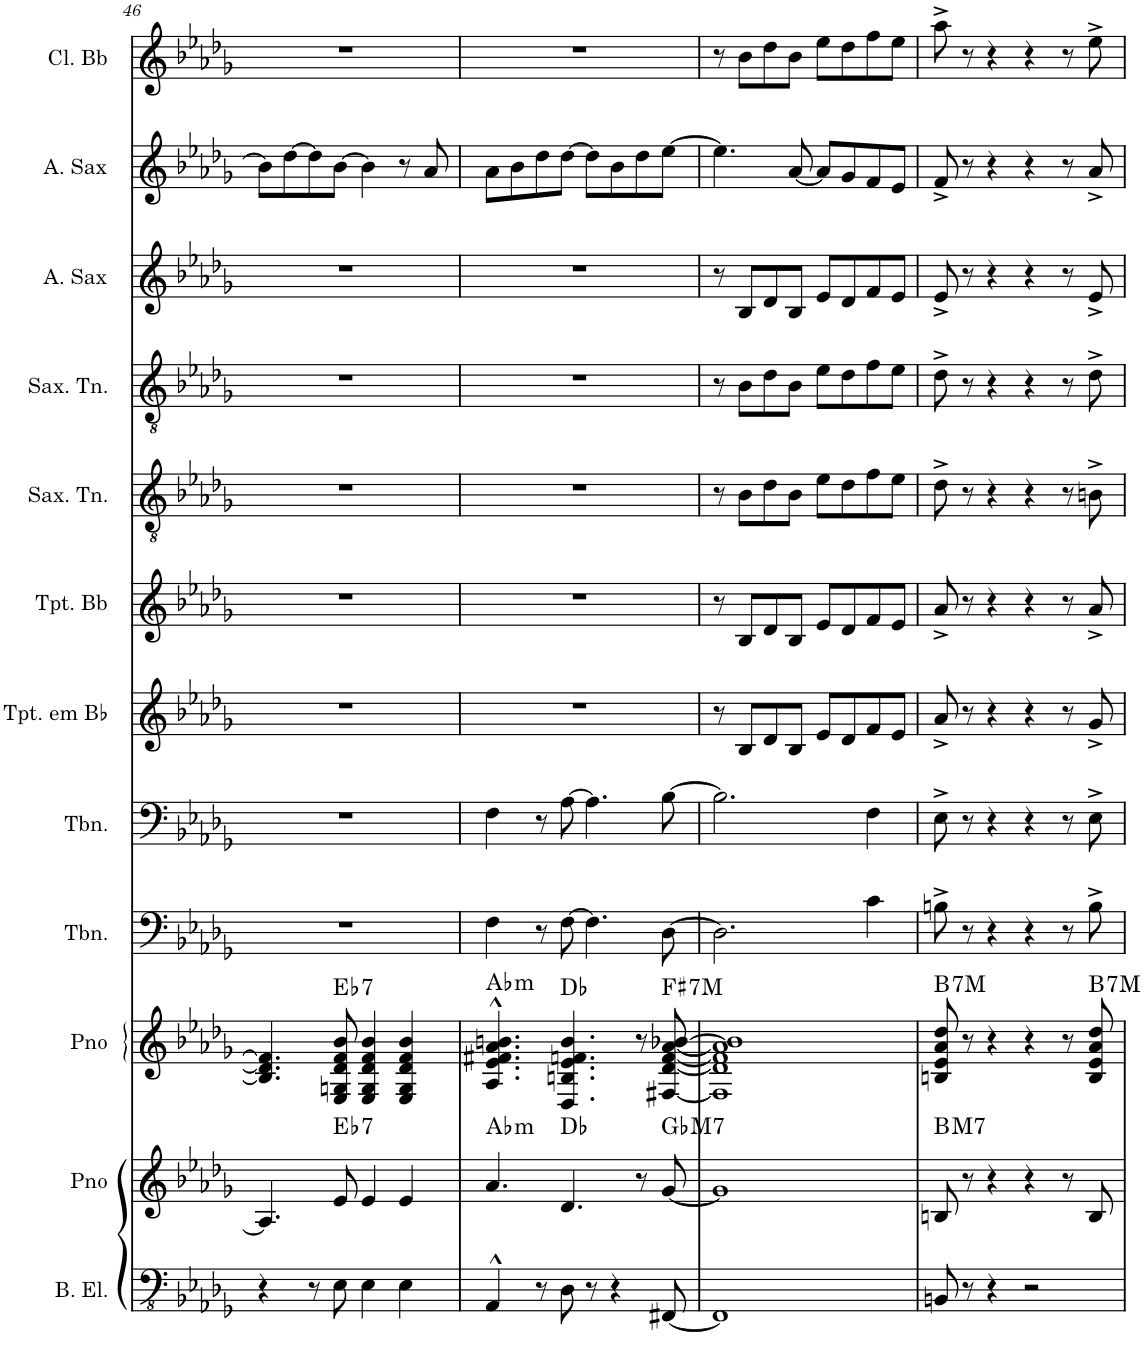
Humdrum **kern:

**kern	**kern	**kern	**harte	**kern	**kern	**kern	**kern	**kern	**kern	**kern	**kern	**kern
*part12	*part11	*part10	*part10	*part9	*part8	*part7	*part6	*part5	*part4	*part3	*part2	*part1
*staff12	*staff11	*staff10	*	*staff9	*staff8	*staff7	*staff6	*staff5	*staff4	*staff3	*staff2	*staff1
*I"Baixo elétrico	*I"Piano	*I"Piano	*	*I"Trombone	*I"Trombone	*I"Trompete em Bb	*I"Trompete Bb	*I"Saxofone Tenor	*I"Saxofone Tenor	*I"Saxofone Alto	*I"Saxofone Alto	*I"Clarineta Bb
*I'B. El.	*I'Pno	*I'Pno	*	*I'Tbn.	*I'Tbn.	*I'Tpt. em Bb	*I'Tpt. Bb	*I'Sax. Tn.	*I'Sax. Tn.	*	*	*I'Cl. Bb
!!LO:PB:g=z
*clefFv4	*clefG2	*clefG2	*	*clefF4	*clefF4	*clefG2	*clefG2	*clefGv2	*clefGv2	*clefG2	*clefG2	*clefG2
*	*	*	*	*	*	*ITrd1c2	*ITrd1c2	*ITrd8c14	*ITrd8c14	*ITrd5c9	*ITrd5c9	*ITrd1c2
*k[b-e-a-d-g-]	*k[b-e-a-d-g-]	*k[b-e-a-d-g-]	*	*k[b-e-a-d-g-]	*k[b-e-a-d-g-]	*k[b-e-a-d-g-]	*k[b-e-a-d-g-]	*k[b-e-a-d-g-]	*k[b-e-a-d-g-]	*k[b-e-a-d-g-]	*k[b-e-a-d-g-]	*k[b-e-a-d-g-]
*M4/4	*M4/4	*M4/4	*	*M4/4	*M4/4	*M4/4	*M4/4	*M4/4	*M4/4	*M4/4	*M4/4	*M4/4
=46	=46	=46	=46	=46	=46	=46	=46	=46	=46	=46	=46	=46
4r	4.A-/]	4.B-/] 4.d-/] 4.f/]	.	1r	1r	1r	1r	1r	1r	1r	8b-\L]	1r
.	.	.	.	.	.	.	.	.	.	.	[8dd-\	.
8r	.	.	.	.	.	.	.	.	.	.	8dd-\]	.
!	!	!	!LO:H:kt=7	!	!	!	!	!	!	!	!	!
8EE-\	8e-/	8E-/ 8Gn/ 8d-/ 8f/ 8b-/	Eb:7	.	.	.	.	.	.	.	[8b-\J	.
4EE-\	4e-/	4E-/ 4G/ 4d-/ 4f/ 4b-/	.	.	.	.	.	.	.	.	4b-\]	.
4EE-\	4e-/	4E-/ 4G/ 4d-/ 4f/ 4b-/	.	.	.	.	.	.	.	.	8r	.
.	.	.	.	.	.	.	.	.	.	.	8a-/	.
=47	=47	=47	=47	=47	=47	=47	=47	=47	=47	=47	=47	=47
!	!	!	!LO:H:kt=m	!	!	!	!	!	!	!	!	!
4AAA-^^/	4.a-/	4.A-/^^ 4.e-/^^ 4.f#X/^^ 4.a-/^^ 4.bn/^^	Ab:min	4F\	4F\	1r	1r	1r	1r	1r	8a-\L	1r
.	.	.	.	.	.	.	.	.	.	.	8b-\	.
8r	.	.	.	8r	8r	.	.	.	.	.	8dd-\	.
8DD-\	4.d-/	4.D-/ 4.Bn/ 4.e-/ 4.fn/ 4.b/	Db:maj	[8F\	[8A-\	.	.	.	.	.	[8dd-\J	.
8r	.	.	.	4.F\]	4.A-\]	.	.	.	.	.	8dd-\L]	.
4r	.	.	.	.	.	.	.	.	.	.	8b-\	.
.	8r	8r	.	.	.	.	.	.	.	.	8dd-\	.
!	!	!	!LO:H:kt=7	!	!	!	!	!	!	!	!	!
[8FFF#X/	[8g-/	[8F#X/ [8d-/ [8f/ [8a-/ [8b-X/	F#:7	[8D-\	[8B-\	.	.	.	.	.	[8ee-\J	.
=48	=48	=48	=48	=48	=48	=48	=48	=48	=48	=48	=48	=48
1FFF#]	1g-]	1F#] 1d-] 1f] 1a-] 1b-]	.	2.D-\]	2.B-\]	8r	8r	8r	8r	8r	4.ee-\]	8r
.	.	.	.	.	.	8B-/L	8B-/L	8B-\L	8B-\L	8B-/L	.	8b-\L
.	.	.	.	.	.	8d-/	8d-/	8d-\	8d-\	8d-/	.	8dd-\
.	.	.	.	.	.	8B-/J	8B-/J	8B-\J	8B-\J	8B-/J	[8a-/	8b-\J
.	.	.	.	.	.	8e-/L	8e-/L	8e-\L	8e-\L	8e-/L	8a-/L]	8ee-\L
.	.	.	.	.	.	8d-/	8d-/	8d-\	8d-\	8d-/	8g-/	8dd-\
.	.	.	.	4c\	4F\	8f/	8f/	8f\	8f\	8f/	8f/	8ff\
.	.	.	.	.	.	8e-/J	8e-/J	8e-\J	8e-\J	8e-/J	8e-/J	8ee-\J
=49	=49	=49	=49	=49	=49	=49	=49	=49	=49	=49	=49	=49
!	!	!	!LO:H:kt=7	!	!	!	!	!	!	!	!	!
8BBBn/	8Bn/	8Bn/ 8e-/ 8a-/ 8dd-/	B:7	8Bn^\	8E-^\	8a-^/	8a-^/	8d-^\	8d-^\	8e-^/	8f^/	8aa-^\
8r	8r	8r	.	8r	8r	8r	8r	8r	8r	8r	8r	8r
4r	4r	4r	.	4r	4r	4r	4r	4r	4r	4r	4r	4r
2r	4r	4r	.	4r	4r	4r	4r	4r	4r	4r	4r	4r
.	8r	8r	.	8r	8r	8r	8r	8r	8r	8r	8r	8r
!	!	!	!LO:H:kt=7	!	!	!	!	!	!	!	!	!
.	8B/	8B/ 8e-/ 8a-/ 8dd-/	B:7	8B^\	8E-^\	8g-^/	8a-^/	8Bn^\	8d-^\	8e-^/	8a-^/	8ee-^\
=	=	=	=	=	=	=	=	=	=	=	=	=
*-	*-	*-	*-	*-	*-	*-	*-	*-	*-	*-	*-	*-
